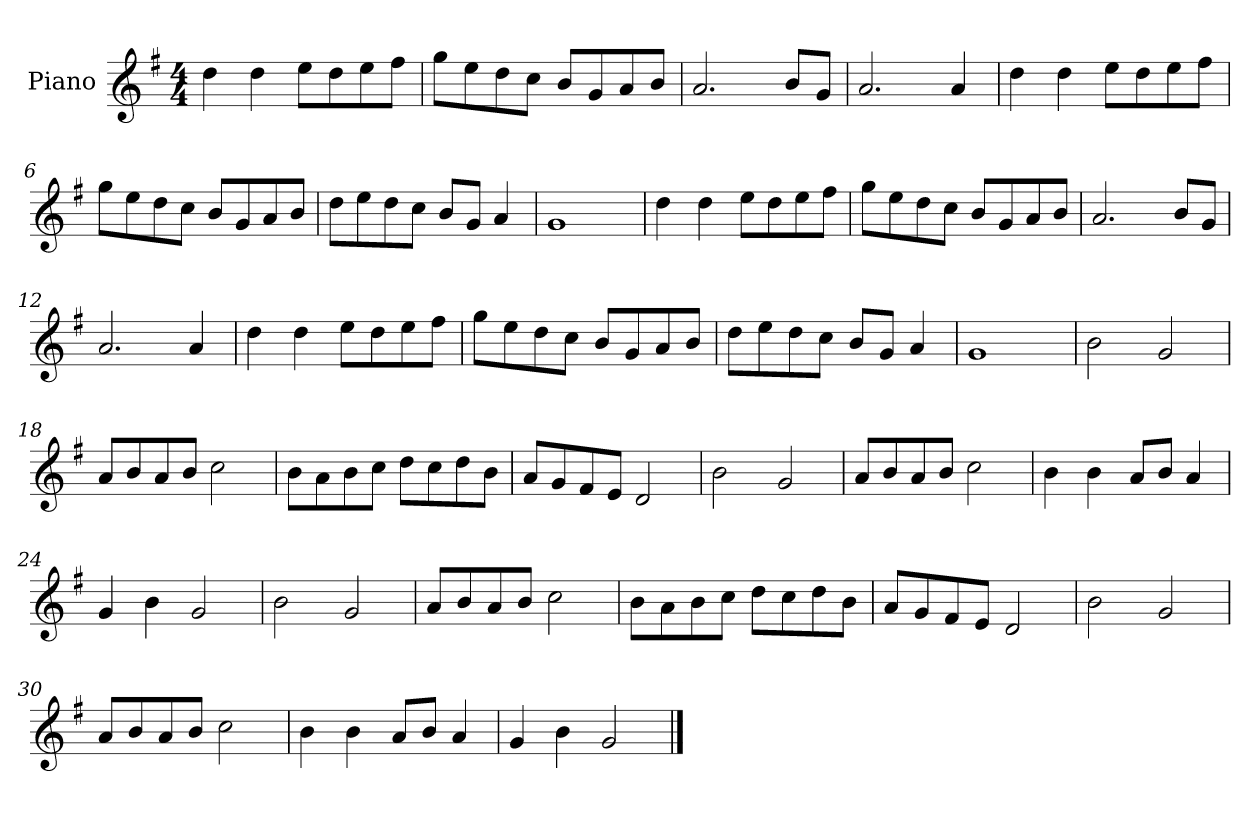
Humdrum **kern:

**kern
*part1
*staff1
*I"Piano
*I'Pno
*clefG2
*k[f#]
*M4/4
=1
4dd\
4dd\
8ee\L
8dd\
8ee\
8ff#\J
=2
8gg\L
8ee\
8dd\
8cc\J
8b/L
8g/
8a/
8b/J
=3
2.a/
8b/L
8g/J
=4
2.a/
4a/
=5
4dd\
4dd\
8ee\L
8dd\
8ee\
8ff#\J
=6
8gg\L
8ee\
8dd\
8cc\J
8b/L
8g/
8a/
8b/J
=7
8dd\L
8ee\
8dd\
8cc\J
8b/L
8g/J
4a/
=8
1g
=9
4dd\
4dd\
8ee\L
8dd\
8ee\
8ff#\J
=10
8gg\L
8ee\
8dd\
8cc\J
8b/L
8g/
8a/
8b/J
=11
2.a/
8b/L
8g/J
=12
2.a/
4a/
=13
4dd\
4dd\
8ee\L
8dd\
8ee\
8ff#\J
=14
8gg\L
8ee\
8dd\
8cc\J
8b/L
8g/
8a/
8b/J
=15
8dd\L
8ee\
8dd\
8cc\J
8b/L
8g/J
4a/
=16
1g
=17
2b\
2g/
=18
8a/L
8b/
8a/
8b/J
2cc\
=19
8b\L
8a\
8b\
8cc\J
8dd\L
8cc\
8dd\
8b\J
=20
8a/L
8g/
8f#/
8e/J
2d/
=21
2b\
2g/
=22
8a/L
8b/
8a/
8b/J
2cc\
=23
4b\
4b\
8a/L
8b/J
4a/
=24
4g/
4b\
2g/
=25
2b\
2g/
=26
8a/L
8b/
8a/
8b/J
2cc\
=27
8b\L
8a\
8b\
8cc\J
8dd\L
8cc\
8dd\
8b\J
=28
8a/L
8g/
8f#/
8e/J
2d/
=29
2b\
2g/
=30
8a/L
8b/
8a/
8b/J
2cc\
=31
4b\
4b\
8a/L
8b/J
4a/
=32
4g/
4b\
2g/
==
*-
